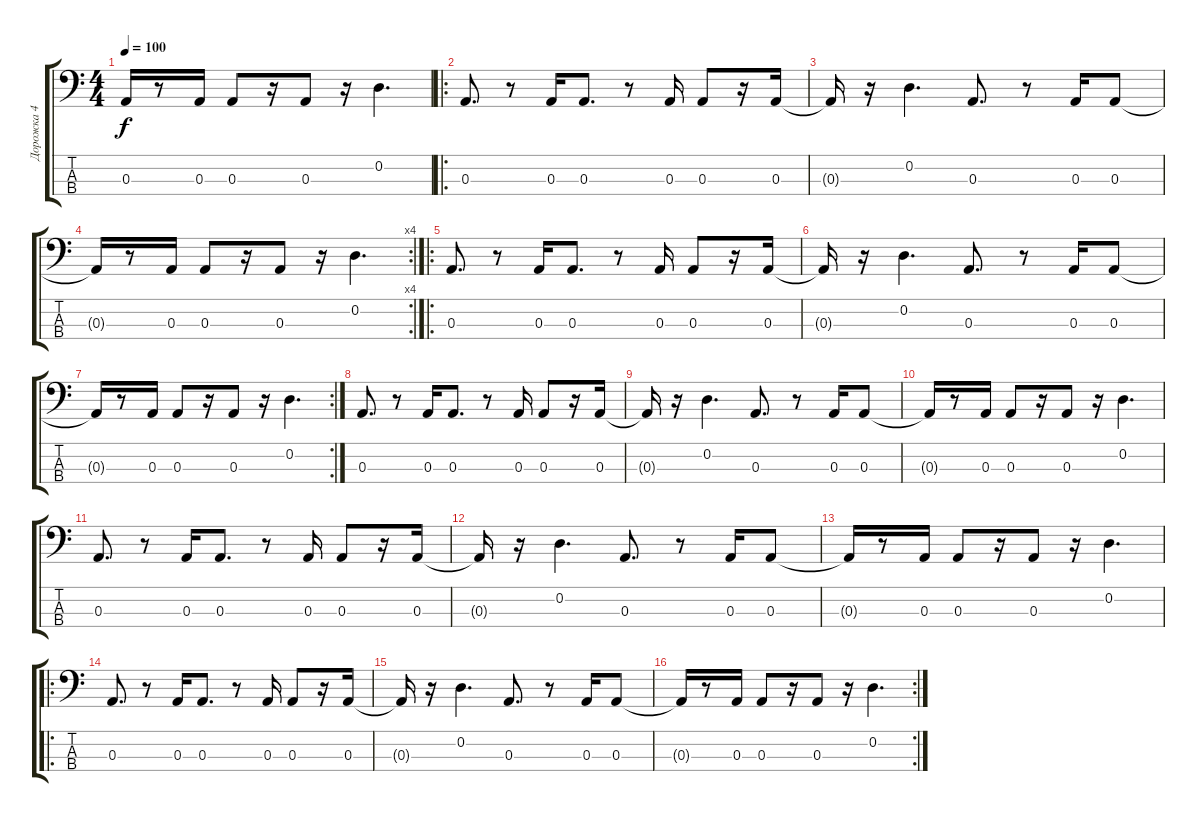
\track ("Дорожка 4" "Дорожка 4") {instrument electricbassfinger}
\staff {score tabs}
\tuning (G2 D2 A1 E1) {hide}
\ts (4 4)
\tempo 100
\clef f4
\ks c
0.3{t}.16{dy f} r.8 0.3.16 0.3.8 r.16 0.3.8 r.16 0.2.4{d} |
\ro
0.3.8{d} r.8 0.3.16 0.3.8{d} r.8 0.3.16 0.3.8 r.16 0.3.16 |
0.3{t}.16 r.16 0.2.4{d} 0.3.8{d} r.8 0.3.16 0.3.8 |
\rc 4
0.3{t}.16 r.8 0.3.16 0.3.8 r.16 0.3.8 r.16 0.2.4{d} |
\ro
0.3.8{d} r.8 0.3.16 0.3.8{d} r.8 0.3.16 0.3.8 r.16 0.3.16 |
0.3{t}.16 r.16 0.2.4{d} 0.3.8{d} r.8 0.3.16 0.3.8 |
\rc 2
0.3{t}.16 r.8 0.3.16 0.3.8 r.16 0.3.8 r.16 0.2.4{d} |
0.3.8{d} r.8 0.3.16 0.3.8{d} r.8 0.3.16 0.3.8 r.16 0.3.16 |
0.3{t}.16 r.16 0.2.4{d} 0.3.8{d} r.8 0.3.16 0.3.8 |
0.3{t}.16 r.8 0.3.16 0.3.8 r.16 0.3.8 r.16 0.2.4{d} |
0.3.8{d} r.8 0.3.16 0.3.8{d} r.8 0.3.16 0.3.8 r.16 0.3.16 |
0.3{t}.16 r.16 0.2.4{d} 0.3.8{d} r.8 0.3.16 0.3.8 |
0.3{t}.16 r.8 0.3.16 0.3.8 r.16 0.3.8 r.16 0.2.4{d} |
\ro
0.3.8{d} r.8 0.3.16 0.3.8{d} r.8 0.3.16 0.3.8 r.16 0.3.16 |
0.3{t}.16 r.16 0.2.4{d} 0.3.8{d} r.8 0.3.16 0.3.8 |
\rc 2
0.3{t}.16 r.8 0.3.16 0.3.8 r.16 0.3.8 r.16 0.2.4{d}
